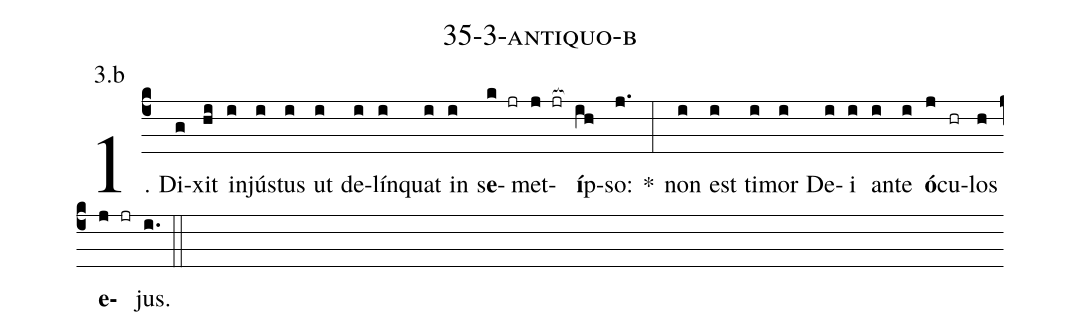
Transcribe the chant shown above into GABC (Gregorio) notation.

name: 35-3-antiquo-b;
annotation: 3.b;
%%
(c4)1. Di(g)xit(hi) in(i)jús(i)tus(i) ut(i) de(i)lín(i)quat(i) in(i) s<b>e</b>(k jr)met(j jr[ocb:1{])<b>í</b>p(ih[ocb:0}])so:(j.) *(:) non(i) est(i) ti(i)mor(i) De(i)i(i) an(i)te(i) <b>ó</b>(j)cu(hr)los(h) <b>e</b>(j jr)jus.(i.) (::)
